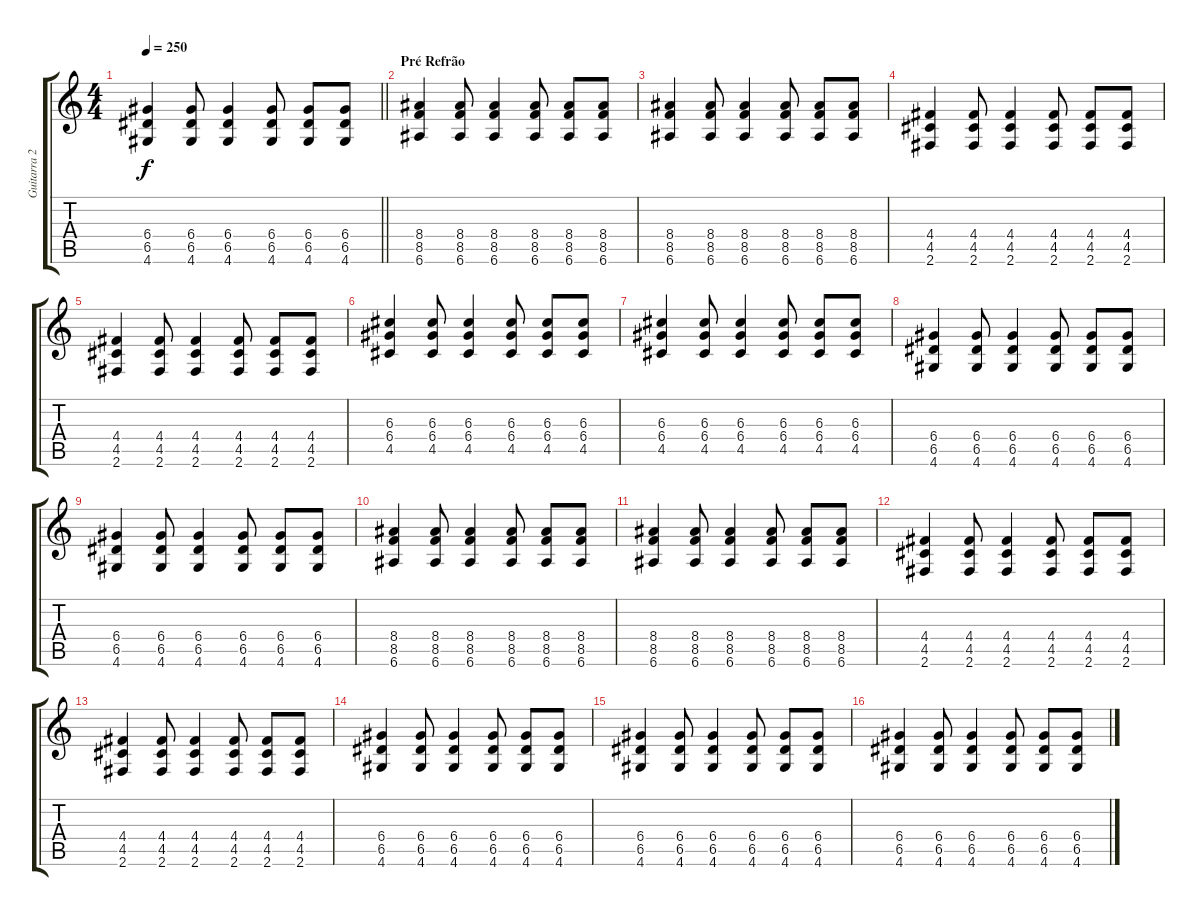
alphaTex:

\track ("Guitarra 2" "Guitarra 2") {instrument distortionguitar}
\staff {score tabs}
\tuning (E4 B3 G3 D3 A2 E2) {hide}
\ts (4 4)
\tempo 250
\clef g2
\barLineRight lightlight
\ks c
(6.4 6.5 4.6).4{dy f} (6.4 6.5 4.6).8 (6.4 6.5 4.6).4 (6.4 6.5 4.6).8 (6.4 6.5 4.6).8 (6.4 6.5 4.6).8 |
\section ("" "Pré Refrão")
(8.4 8.5 6.6).4 (8.4 8.5 6.6).8 (8.4 8.5 6.6).4 (8.4 8.5 6.6).8 (8.4 8.5 6.6).8 (8.4 8.5 6.6).8 |
(8.4 8.5 6.6).4 (8.4 8.5 6.6).8 (8.4 8.5 6.6).4 (8.4 8.5 6.6).8 (8.4 8.5 6.6).8 (8.4 8.5 6.6).8 |
(4.4 4.5 2.6).4 (4.4 4.5 2.6).8 (4.4 4.5 2.6).4 (4.4 4.5 2.6).8 (4.4 4.5 2.6).8 (4.4 4.5 2.6).8 |
(4.4 4.5 2.6).4 (4.4 4.5 2.6).8 (4.4 4.5 2.6).4 (4.4 4.5 2.6).8 (4.4 4.5 2.6).8 (4.4 4.5 2.6).8 |
(6.3 6.4 4.5).4 (6.3 6.4 4.5).8 (6.3 6.4 4.5).4 (6.3 6.4 4.5).8 (6.3 6.4 4.5).8 (6.3 6.4 4.5).8 |
(6.3 6.4 4.5).4 (6.3 6.4 4.5).8 (6.3 6.4 4.5).4 (6.3 6.4 4.5).8 (6.3 6.4 4.5).8 (6.3 6.4 4.5).8 |
(6.4 6.5 4.6).4 (6.4 6.5 4.6).8 (6.4 6.5 4.6).4 (6.4 6.5 4.6).8 (6.4 6.5 4.6).8 (6.4 6.5 4.6).8 |
(6.4 6.5 4.6).4 (6.4 6.5 4.6).8 (6.4 6.5 4.6).4 (6.4 6.5 4.6).8 (6.4 6.5 4.6).8 (6.4 6.5 4.6).8 |
(8.4 8.5 6.6).4 (8.4 8.5 6.6).8 (8.4 8.5 6.6).4 (8.4 8.5 6.6).8 (8.4 8.5 6.6).8 (8.4 8.5 6.6).8 |
(8.4 8.5 6.6).4 (8.4 8.5 6.6).8 (8.4 8.5 6.6).4 (8.4 8.5 6.6).8 (8.4 8.5 6.6).8 (8.4 8.5 6.6).8 |
(4.4 4.5 2.6).4 (4.4 4.5 2.6).8 (4.4 4.5 2.6).4 (4.4 4.5 2.6).8 (4.4 4.5 2.6).8 (4.4 4.5 2.6).8 |
(4.4 4.5 2.6).4 (4.4 4.5 2.6).8 (4.4 4.5 2.6).4 (4.4 4.5 2.6).8 (4.4 4.5 2.6).8 (4.4 4.5 2.6).8 |
(6.4 6.5 4.6).4 (6.4 6.5 4.6).8 (6.4 6.5 4.6).4 (6.4 6.5 4.6).8 (6.4 6.5 4.6).8 (6.4 6.5 4.6).8 |
(6.4 6.5 4.6).4 (6.4 6.5 4.6).8 (6.4 6.5 4.6).4 (6.4 6.5 4.6).8 (6.4 6.5 4.6).8 (6.4 6.5 4.6).8 |
(6.4 6.5 4.6).4 (6.4 6.5 4.6).8 (6.4 6.5 4.6).4 (6.4 6.5 4.6).8 (6.4 6.5 4.6).8 (6.4 6.5 4.6).8
